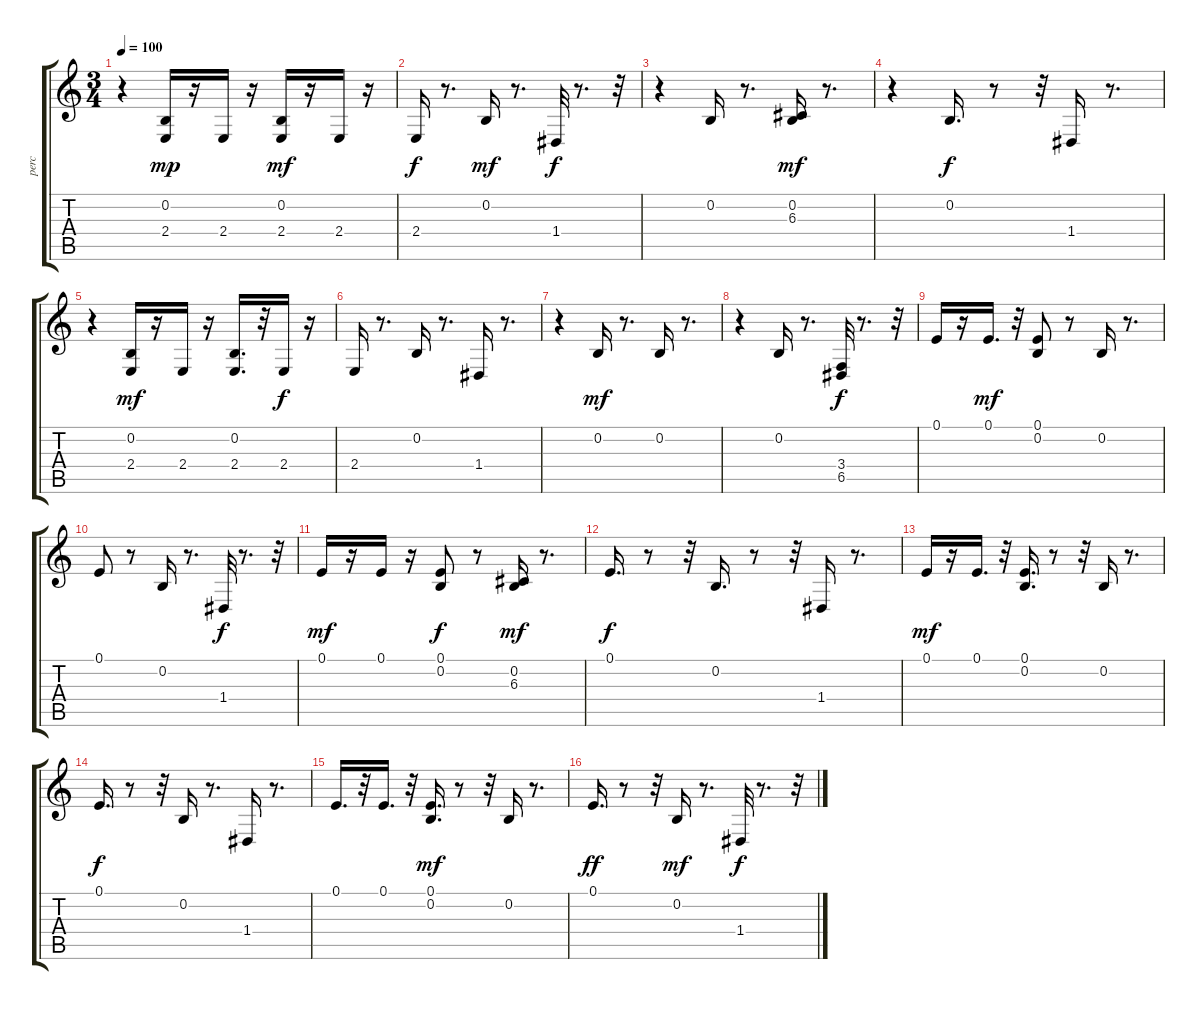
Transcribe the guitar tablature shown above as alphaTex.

\track ("perc" "perc") {mute instrument acousticgrandpiano}
\staff {score tabs}
\tuning (E4 B3 G3 D3 A2 E2) {hide}
\ts (3 4)
\tempo 100
\clef g2
\ks c
r.4{dy f} (0.2 2.4).16{dy mp volume 8 balance 9 instrument acousticgrandpiano} r.16 2.4.16 r.16 (0.2 2.4).16{dy mf} r.16 2.4.16 r.16 |
2.4.16{dy f} r.8{d} 0.2.16{dy mf} r.8{d} 1.4.32{dy f} r.8{d} r.32 |
r.4 0.2.16 r.8{d} (0.2 6.3).16{dy mf} r.8{d} |
r.4 0.2.16{d dy f} r.8 r.32 1.4.16 r.8{d} |
r.4 (0.2 2.4).16{dy mf} r.16 2.4.16 r.16 (0.2 2.4).16{d} r.32 2.4.16{dy f} r.16 |
2.4.16 r.8{d} 0.2.16 r.8{d} 1.4.16 r.8{d} |
r.4 0.2.16{dy mf} r.8{d} 0.2.16 r.8{d} |
r.4 0.2.16 r.8{d} (3.4 6.5).32{dy f} r.8{d} r.32 |
0.1.16{volume 8 balance 9 instrument acousticgrandpiano} r.16 0.1.16{d dy mf} r.32 (0.1 0.2).8 r.8 0.2.16 r.8{d} |
0.1.8 r.8 0.2.16 r.8{d} 1.4.32{dy f} r.8{d} r.32 |
0.1.16{dy mf} r.16 0.1.16 r.16 (0.1 0.2).8{dy f} r.8 (0.2 6.3).16{dy mf} r.8{d} |
0.1.16{d dy f} r.8 r.32 0.2.16{d} r.8 r.32 1.4.16 r.8{d} |
0.1.16{dy mf} r.16 0.1.16{d} r.32 (0.1 0.2).16{d} r.8 r.32 0.2.16 r.8{d} |
0.1.16{d dy f} r.8 r.32 0.2.16 r.8{d} 1.4.16 r.8{d} |
0.1.16{d} r.32 0.1.16{d} r.32 (0.1 0.2).16{d dy mf} r.8 r.32 0.2.16 r.8{d} |
0.1.16{d dy ff} r.8 r.32 0.2.16{dy mf} r.8{d} 1.4.32{dy f} r.8{d} r.32
